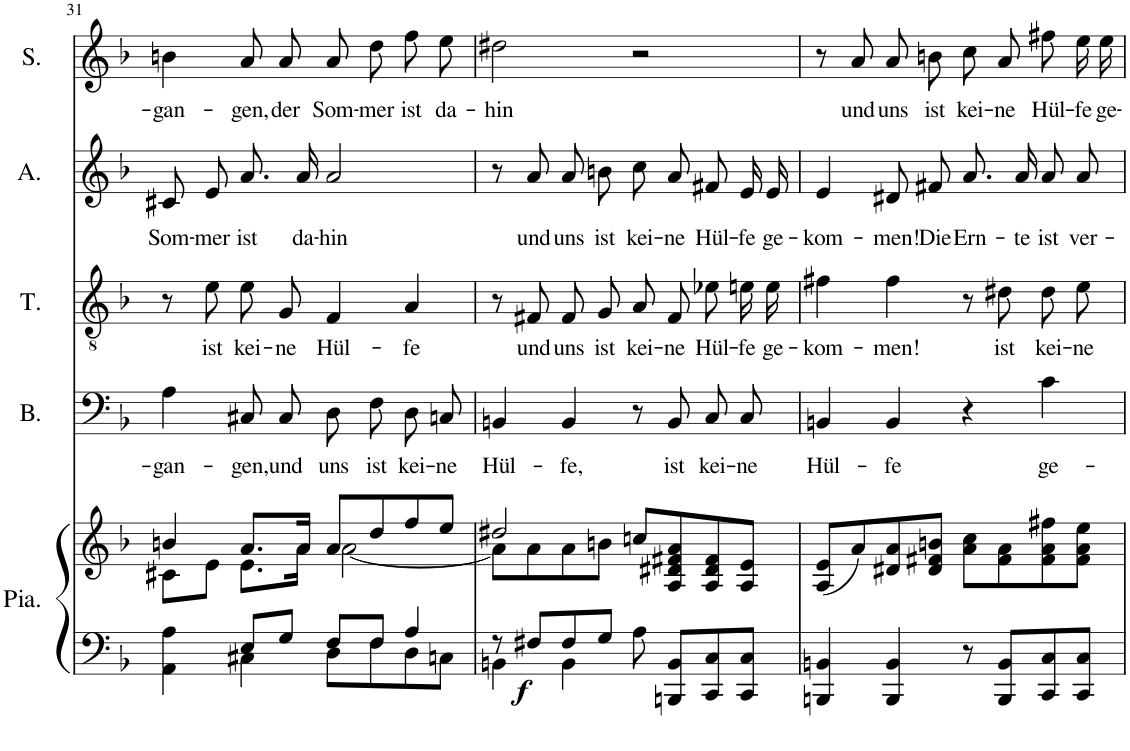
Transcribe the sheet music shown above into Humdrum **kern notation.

**kern	**kern	**dynam	**kern	**text	**kern	**text	**kern	**text	**kern	**text
*part5	*part5	*part5	*part4	*part4	*part3	*part3	*part2	*part2	*part1	*part1
*staff6	*staff5	*staff5/6	*staff4	*staff4	*staff3	*staff3	*staff2	*staff2	*staff1	*staff1
*I"Piano	*	*	*I"Basse	*	*I"Ténor	*	*I"Alto	*	*I"Soprano	*
*I'Pia.	*	*	*I'B.	*	*I'T.	*	*I'A.	*	*I'S.	*
!!LO:PB:g=z
*clefF4	*clefG2	*	*clefF4	*	*clefGv2	*	*clefG2	*	*clefG2	*
*k[b-]	*k[b-]	*	*k[b-]	*	*k[b-]	*	*k[b-]	*	*k[b-]	*
*M4/4	*M4/4	*	*M4/4	*	*M4/4	*	*M4/4	*	*M4/4	*
=31	=31	=31	=31	=31	=31	=31	=31	=31	=31	=31
*^	*^	*	*	*	*	*	*	*	*	*
!	!	!	!	!	!	!LO:LY:b	!	!	!	!LO:LY:b	!	!LO:LY:b
4A\	4AA\	4bn/	8c#X\L	.	4A\	-gan-	8r	.	8c#X/L	Som-	4bn\	-gan-
!	!	!	!	!	!	!	!	!LO:LY:b	!	!LO:LY:b	!	!
.	.	.	8e\J	.	.	.	8e\	ist	8e/J	-mer	.	.
!	!	!	!	!	!	!LO:LY:b	!	!LO:LY:b	!	!LO:LY:b	!	!LO:LY:b
8E/L	4C#X\	8.a/L	8.e\L	.	8C#X/L	-gen,	8e\L	kei-	8.a/L	ist	8a/L	-gen,
!	!	!	!	!	!	!LO:LY:b	!	!LO:LY:b	!	!	!	!LO:LY:b
8G/J	.	.	.	.	8C#/J	und	8G\J	-ne	.	.	8a/J	der
!	!	!	!	!	!	!	!	!	!	!LO:LY:b	!	!
.	.	16a/Jk	16a\Jk	.	.	.	.	.	16a/Jk	da-	.	.
!	!	!	!	!	!	!LO:LY:b	!	!LO:LY:b	!	!LO:LY:b	!	!LO:LY:b
8F/L	8D\L	8a/L	[2a\	.	8D\L	uns	4F/	Hül-	2a/	-hin	8a\L	Som-
!	!	!	!	!	!	!LO:LY:b	!	!	!	!	!	!LO:LY:b
8F/J	8F\	8dd/	.	.	8F\J	ist	.	.	.	.	8dd\J	-mer
!	!	!	!	!	!	!LO:LY:b	!	!LO:LY:b	!	!	!	!LO:LY:b
4A/	8D\	8ff/	.	.	8D/L	kei-	4A/	-fe	.	.	8ff\L	ist
!	!	!	!	!	!	!LO:LY:b	!	!	!	!	!	!LO:LY:b
.	8Cn\J	8ee/J	.	.	8Cn/J	-ne	.	.	.	.	8ee\J	da-
=32	=32	=32	=32	=32	=32	=32	=32	=32	=32	=32	=32	=32
!	!	!	!	!	!	!LO:LY:b	!	!	!	!	!	!LO:LY:b
8r	4BBn\	2dd#X/	8a\L]	.	4BBn/	Hül-	8r	.	8r	.	2dd#X\	-hin
!	!	!	!	!LO:DY:b=2	!	!	!	!LO:LY:b	!	!LO:LY:b	!	!
8F#X/L	.	.	8a\	f	.	.	8F#X/	und	8a/	und	.	.
!	!	!	!	!	!	!LO:LY:b	!	!LO:LY:b	!	!LO:LY:b	!	!
8F#/	4BB\	.	8a\	.	4BB/	-fe,	8F#/L	uns	8a/L	uns	.	.
!	!	!	!	!	!	!	!	!LO:LY:b	!	!LO:LY:b	!	!
8G/J	.	.	8bn\J	.	.	.	8G/J	ist	8bn/J	ist	.	.
!	!	!	!	!	!	!	!	!LO:LY:b	!	!LO:LY:b	!	!
8A\	2ryy	8ccn/L	2ryy	.	8r	.	8A/L	kei-	8cc\L	kei-	2r	.
!	!	!	!	!	!	!LO:LY:b	!	!LO:LY:b	!	!LO:LY:b	!	!
8BBBn/ 8BB/L	.	8A/ 8d#X/ 8f#X/ 8a/	.	.	8BB/	ist	8F#/J	-ne	8a\J	-ne	.	.
!	!	!	!	!	!	!LO:LY:b	!	!LO:LY:b	!	!LO:LY:b	!	!
8CC/ 8C/	.	8A/ 8d#/ 8f#/	.	.	8C/L	kei-	8e-X\L	Hül-	8f#X/L	Hül-	.	.
!	!	!	!	!	!	!LO:LY:b	!	!LO:LY:b	!	!LO:LY:b	!	!
8CC/ 8C/J	.	8A/ 8e/J	.	.	8C/J	-ne	16en\L	-fe	16e/L	-fe	.	.
!	!	!	!	!	!	!	!	!LO:LY:b	!	!LO:LY:b	!	!
.	.	.	.	.	.	.	16e\JJ	ge-	16e/JJ	ge-	.	.
*v	*v	*	*	*	*	*	*	*	*	*	*	*
*	*v	*v	*	*	*	*	*	*	*	*	*
=33	=33	=33	=33	=33	=33	=33	=33	=33	=33	=33
!	!	!	!	!LO:LY:b	!	!LO:LY:b	!	!LO:LY:b	!	!
4BBBn/ 4BBn/	(8A/ 8e/L	.	4BBn/	Hül-	4f#X\	-kom-	4e/	-kom-	8r	.
!	!	!	!	!	!	!	!	!	!	!LO:LY:b
.	8a/)	.	.	.	.	.	.	.	8a/	und
!	!	!	!	!LO:LY:b	!	!LO:LY:b	!	!LO:LY:b	!	!LO:LY:b
4BBB/ 4BB/	8d#X/ 8a/	.	4BB/	-fe	4f#\	-men!	8d#X/L	-men!	8a/L	uns
!	!	!	!	!	!	!	!	!LO:LY:b	!	!LO:LY:b
.	8d#/ 8f#X/ 8bn/J	.	.	.	.	.	8f#X/J	Die	8bn/J	ist
!	!	!	!	!	!	!	!	!LO:LY:b	!	!LO:LY:b
8r	8a\ 8cc\L	.	4r	.	8r	.	8.a/L	Ern-	8cc\L	kei-
!	!	!	!	!	!	!LO:LY:b	!	!	!	!LO:LY:b
8BBB/ 8BB/L	8f#\ 8a\	.	.	.	8d#X\	ist	.	.	8a\J	-ne
!	!	!	!	!	!	!	!	!LO:LY:b	!	!
.	.	.	.	.	.	.	16a/Jk	-te	.	.
!	!	!	!	!LO:LY:b	!	!LO:LY:b	!	!LO:LY:b	!	!LO:LY:b
8CC/ 8C/	8f#\ 8a\ 8ff#X\	.	4c\	ge-	8d#\L	kei-	8a/L	ist	8ff#X\L	Hül-
!	!	!	!	!	!	!LO:LY:b	!	!LO:LY:b	!	!LO:LY:b
8CC/ 8C/J	8f#\ 8a\ 8ee\J	.	.	.	8e\J	-ne	8a/J	ver-	16ee\L	-fe
!	!	!	!	!	!	!	!	!	!	!LO:LY:b
.	.	.	.	.	.	.	.	.	16ee\JJ	ge-
=	=	=	=	=	=	=	=	=	=	=
*-	*-	*-	*-	*-	*-	*-	*-	*-	*-	*-
